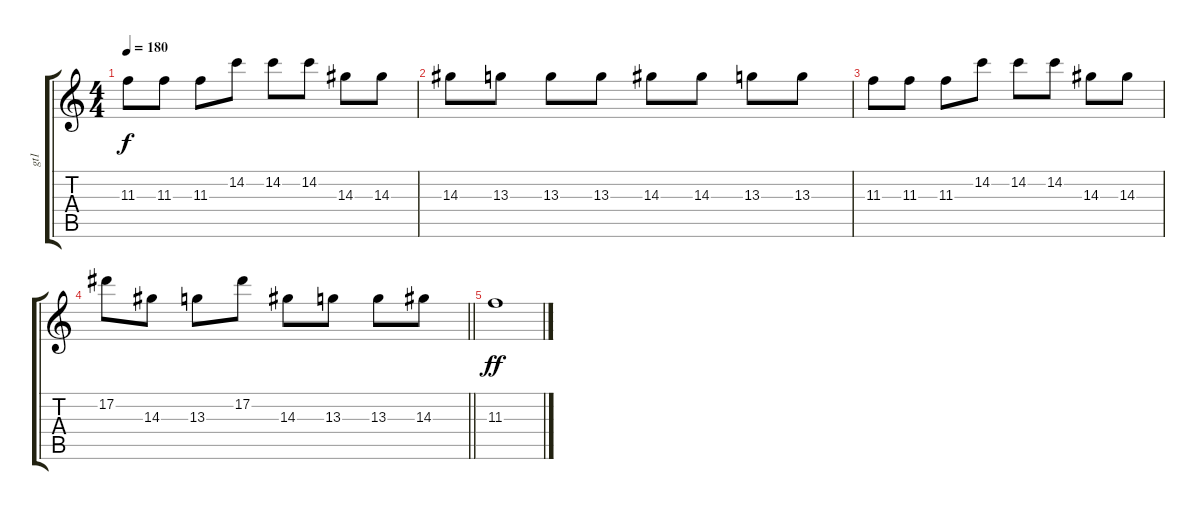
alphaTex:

\track ("gt1" "gt1") {instrument distortionguitar}
\staff {score tabs}
\tuning (Eb4 Bb3 Gb3 Db3 Ab2 Db2) {hide}
\ts (4 4)
\tempo 180
\clef g2
\ks c
11.3.8{dy f} 11.3.8 11.3.8 14.2.8 14.2.8 14.2.8 14.3.8 14.3.8 |
14.3.8 13.3.8 13.3.8 13.3.8 14.3.8 14.3.8 13.3.8 13.3.8 |
11.3.8 11.3.8 11.3.8 14.2.8 14.2.8 14.2.8 14.3.8 14.3.8 |
\barLineRight lightlight
17.2.8 14.3.8 13.3.8 17.2.8 14.3.8 13.3.8 13.3.8 14.3.8 |
11.3.1{dy ff}
